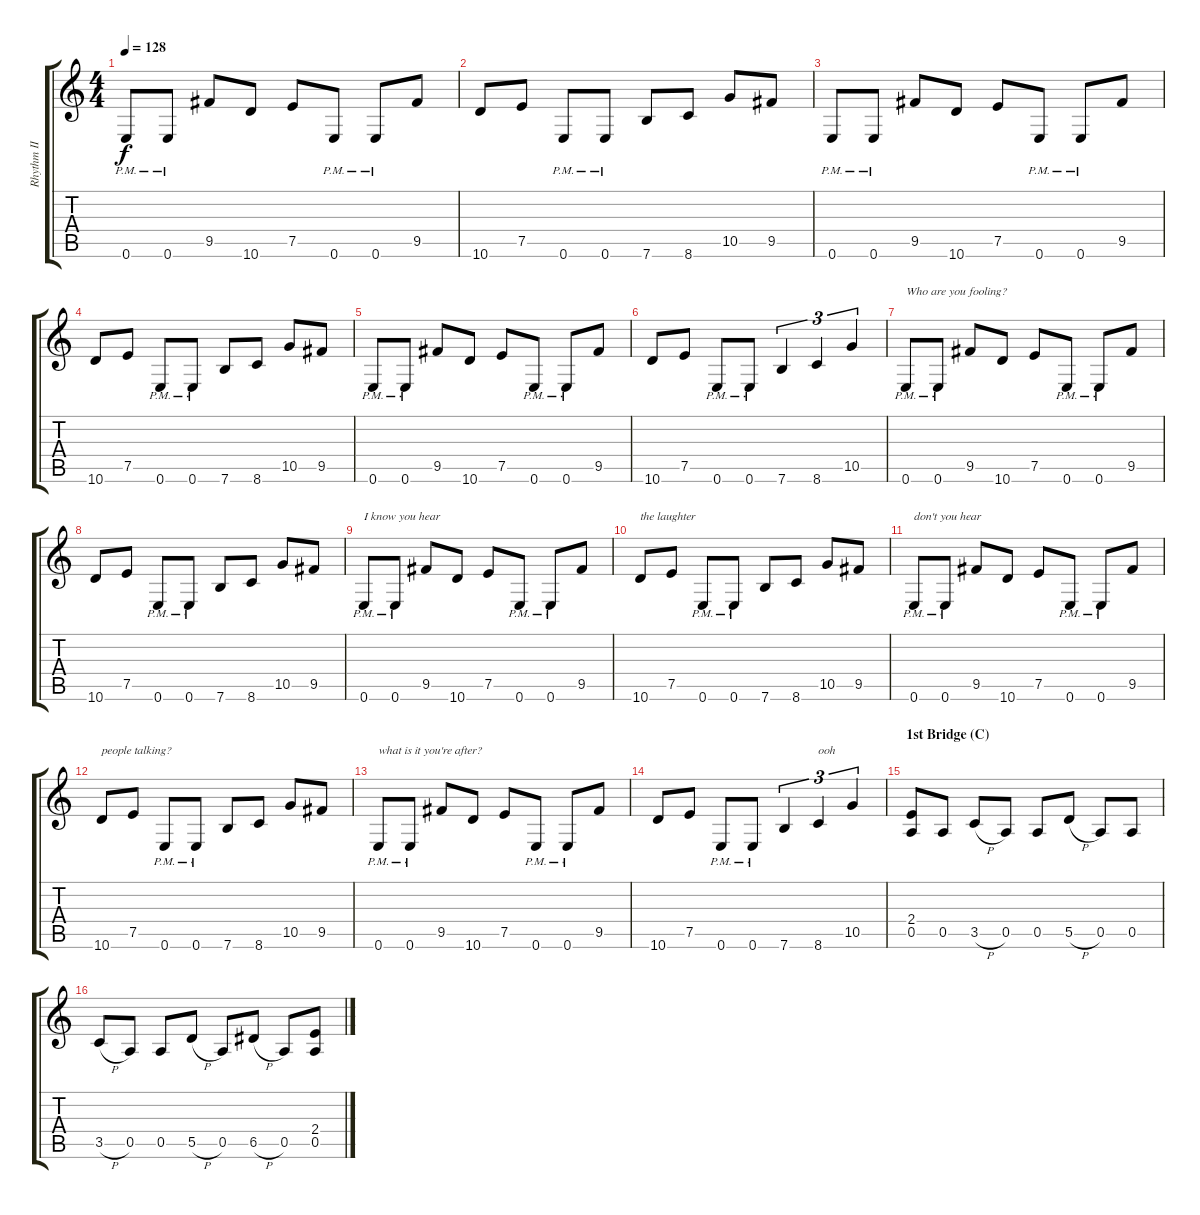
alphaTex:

\track ("Rhythm II" "Rhythm II") {instrument distortionguitar}
\staff {score tabs}
\tuning (E4 B3 G3 D3 A2 E2) {hide}
\ts (4 4)
\tempo 128
\clef g2
\ks c
0.6{pm}.8{dy f} 0.6{pm}.8 9.5.8 10.6.8 7.5.8 0.6{pm}.8 0.6{pm}.8 9.5.8 |
10.6.8 7.5.8 0.6{pm}.8 0.6{pm}.8 7.6.8 8.6.8 10.5.8 9.5.8 |
0.6{pm}.8 0.6{pm}.8 9.5.8 10.6.8 7.5.8 0.6{pm}.8 0.6{pm}.8 9.5.8 |
10.6.8 7.5.8 0.6{pm}.8 0.6{pm}.8 7.6.8 8.6.8 10.5.8 9.5.8 |
0.6{pm}.8 0.6{pm}.8 9.5.8 10.6.8 7.5.8 0.6{pm}.8 0.6{pm}.8 9.5.8 |
10.6.8 7.5.8 0.6{pm}.8 0.6{pm}.8 7.6.4{tu (3 2)} 8.6.4{tu (3 2)} 10.5.4{tu (3 2)} |
0.6{pm}.8{txt "Who are you fooling?"} 0.6{pm}.8 9.5.8 10.6.8 7.5.8 0.6{pm}.8 0.6{pm}.8 9.5.8 |
10.6.8 7.5.8 0.6{pm}.8 0.6{pm}.8 7.6.8 8.6.8 10.5.8 9.5.8 |
0.6{pm}.8{txt "I know you hear"} 0.6{pm}.8 9.5.8 10.6.8 7.5.8 0.6{pm}.8 0.6{pm}.8 9.5.8 |
10.6.8{txt "the laughter"} 7.5.8 0.6{pm}.8 0.6{pm}.8 7.6.8 8.6.8 10.5.8 9.5.8 |
0.6{pm}.8{txt "don't you hear"} 0.6{pm}.8 9.5.8 10.6.8 7.5.8 0.6{pm}.8 0.6{pm}.8 9.5.8 |
10.6.8{txt "people talking?"} 7.5.8 0.6{pm}.8 0.6{pm}.8 7.6.8 8.6.8 10.5.8 9.5.8 |
0.6{pm}.8{txt "what is it you're after?"} 0.6{pm}.8 9.5.8 10.6.8 7.5.8 0.6{pm}.8 0.6{pm}.8 9.5.8 |
10.6.8 7.5.8 0.6{pm}.8 0.6{pm}.8 7.6.4{tu (3 2)} 8.6.4{tu (3 2) txt "ooh"} 10.5.4{tu (3 2)} |
\section ("" "1st Bridge (C)")
(2.4 0.5).8 0.5.8 3.5{h}.8 0.5.8 0.5.8 5.5{h}.8 0.5.8 0.5.8 |
3.5{h}.8 0.5.8 0.5.8 5.5{h}.8 0.5.8 6.5{h}.8 0.5.8 (2.4 0.5).8
